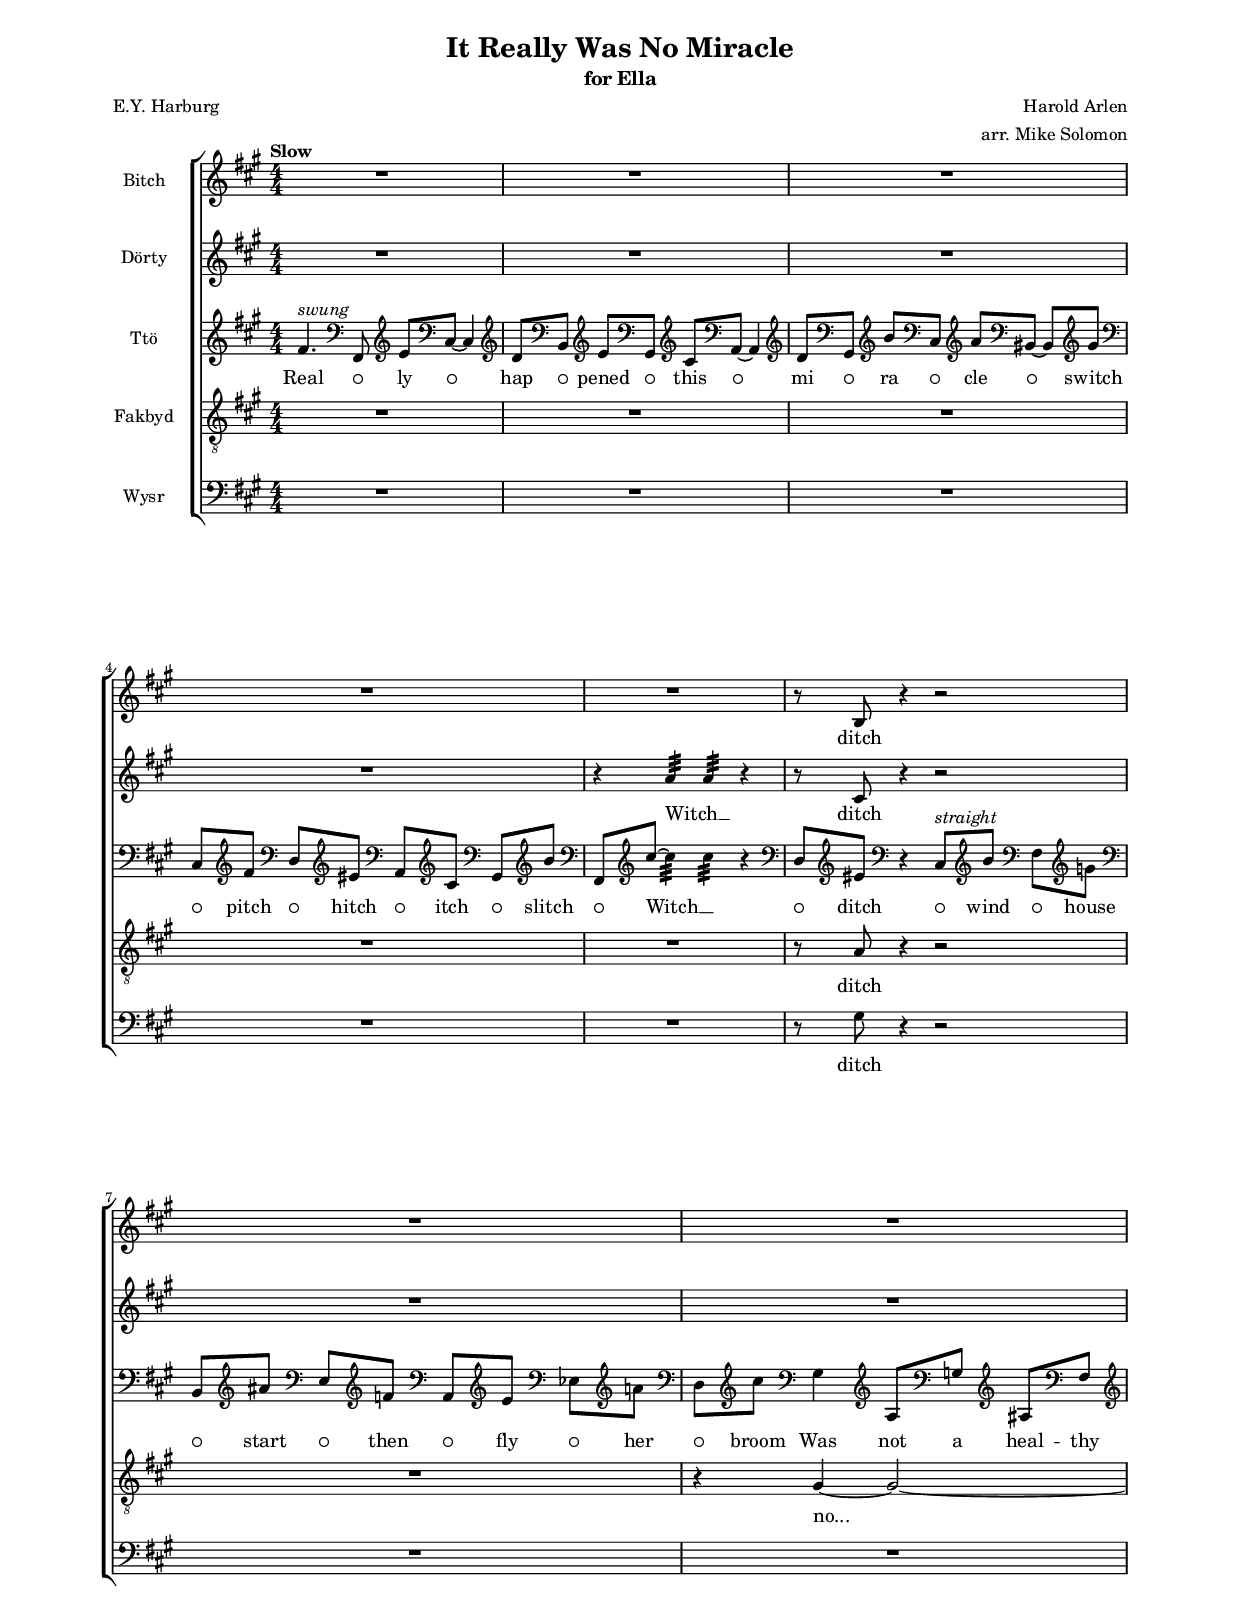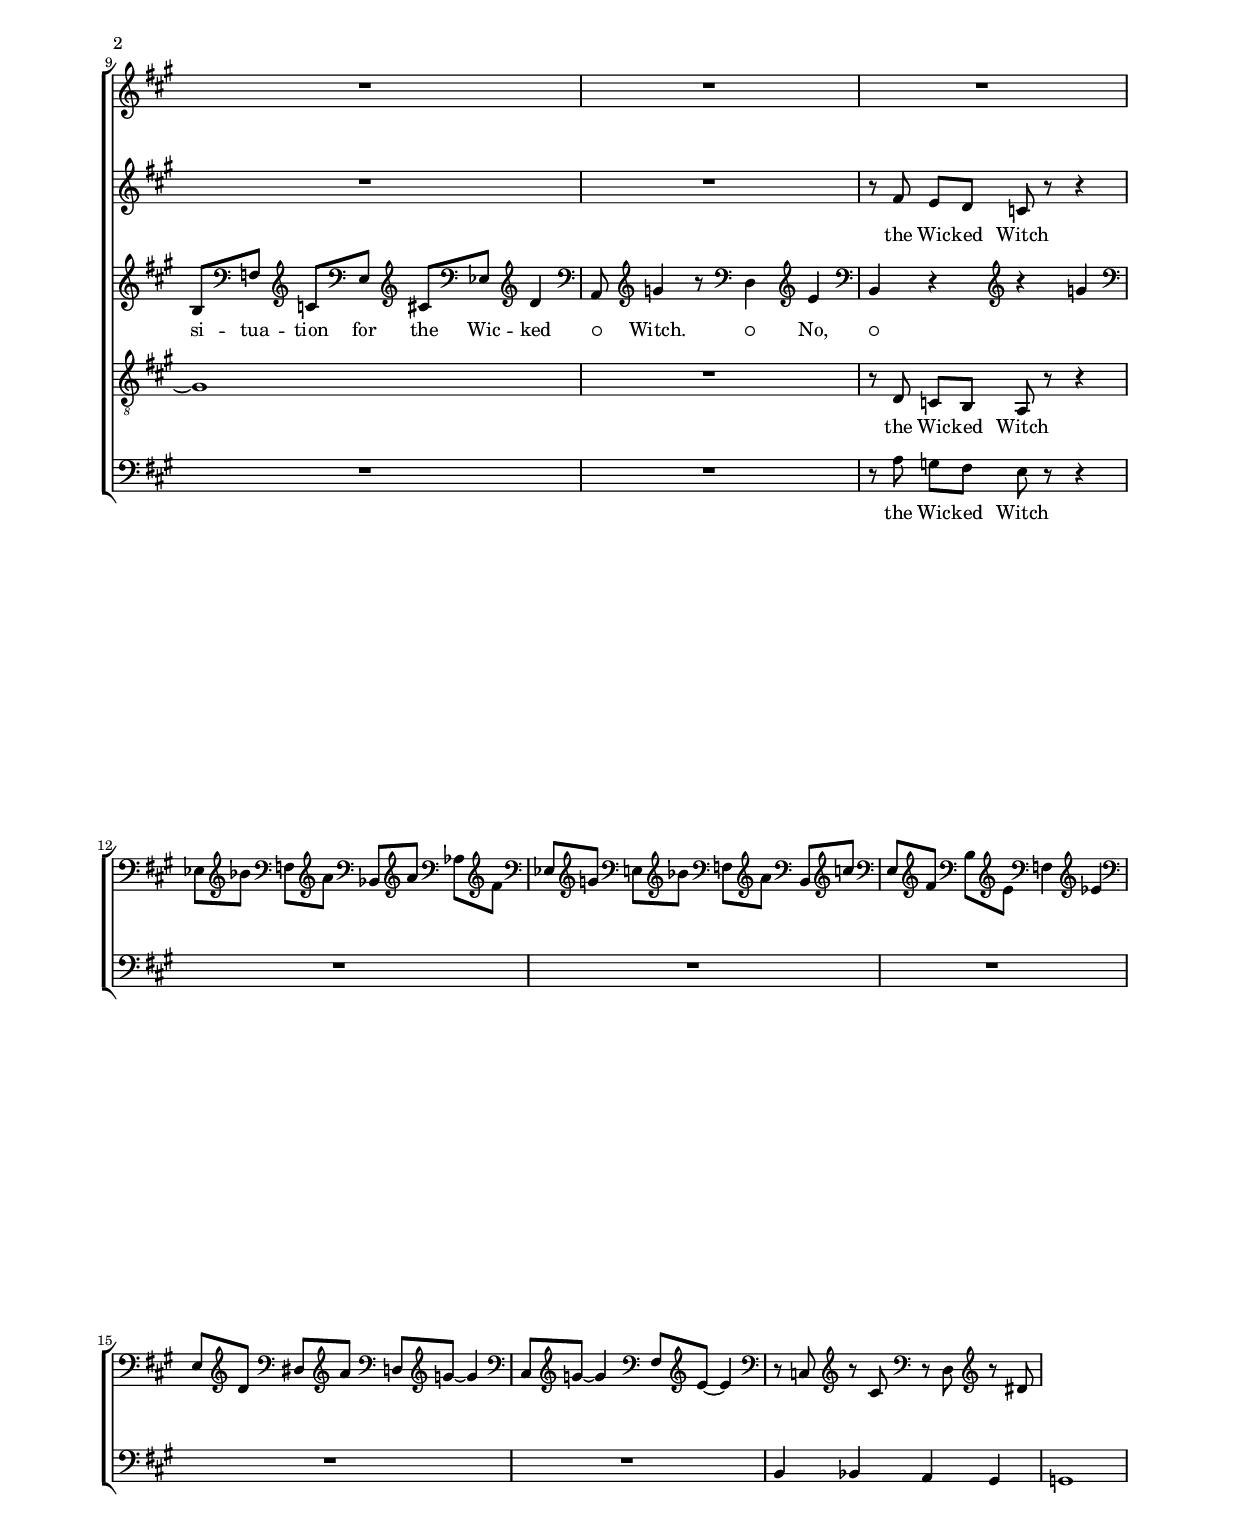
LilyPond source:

% notes piquées avec Piki
% -- accord pour clôturer
% ---- 2m to arrive to D, sounds like arrival to A but we sneak G in to round to D
% single long note D avec Ryan (Mike danse autour de ça (genre ees' cis' e' c' f' b etc.))
% ---- cute virage to G (8th reply chez tout le monde)
% telescoping duo avec Mathieu
% --
% high duo avec Marie
% --
\version "2.19.30"
\include "defs-devel.ly"



%{
  
  a' c b' ees g'
  %%%
  cis' gis, eis' b, d' cis
  fis gis'


  a d g
  fis b e
  dis gis cis
%}

%{
  Am D
  G
  Eb F
  Bb/ Bo7
  Cm C#o
  D D#o
  E
  F
  E D#
  D
  C#
  C#
%}

%{
  ees bes'
  f a'
  bes a'
  b aes'
  c g'
  cis fis'
  d a'
  dis b'
  e fis'
  b e'
  f e'
  a ees'
  e d'
  dis a'
  d g'8 ~ g'4
  cis g'8 ~ g'4
  fis e'8 ~ e'4
   
%}

\header {
  title = "It Really Was No Miracle" %(1)"
  subtitle = \markup { for Ella }
  composer = "Harold Arlen"
  poet = "E.Y. Harburg"
  arranger = "arr. Mike Solomon"
}

\paper {
  #(define fonts
    (set-global-fonts
    #:music "lilyjazz"
    #:brace "lilyjazz"
    #:roman "LilyJAZZText"
    #:sans "LilyJAZZChord"
    #:factor (/ staff-height pt 20)
  ))
  ragged-right = ##f
  left-margin = 0.75\in
  right-margin = 0.75\in
  top-margin = 0.5\in
  bottom-margin = 0.6\in
  ragged-last-bottom = ##f
  %oddHeaderMarkup = "FIRST FULL DRAFT 20.10.14 4:44"
  %evenHeaderMarkup = "FIRST FULL DRAFT 20.10.14 4:44"
}


#(ly:set-option 'point-and-click #f)

#(set-global-staff-size 15.15)


%changeUp = { \change Staff = "up" }
%changeDown = { \change Staff = "down" }
changeUp = { \clef treble }
changeDown = { \clef bass }

scorePrefatoryMatter = {}
midiPrefatoryMatter = {}

marks = {
  \tempo "Slow"
  \numericTimeSignature
  s1 |
}

swung = \markup \italic "swung"
straight = \markup \italic "straight"

soprano = \relative c' {
  \key fis \minor
  \clef treble
  R1*5 |
  \lo r8 \sh b r4 r2 |
  R1*5 |
}

sopranoWords = \lyricmode {
  ditch
}

mezzo = \relative c'' {
  \key fis \minor
  \clef treble
  R1*4 |
  r4 a4:32 a4:32 r |
  \lo r8 \sh cis, r4 r2 |
  R1*4 |
  r8 fis e [ d ] c r r4 |
}

mezzoWords = \lyricmode {
  Witch __ _
  ditch
  the Wic -- ked Witch
}

alto = {
  \key fis \minor
  \clef treble
  \lod fis'4.^\swung
  \changeDown
  \sh fis,8
  \changeUp
  \lo e'8
  \changeDown
  \sh cis ~ cis4 |
  \changeUp
  \lo d'8
  \changeDown
  \sh b,8
  \changeUp
  \lo e'8
  \changeDown
  \sh gis,8
  \changeUp
  \lo cis'8
  \changeDown
  \sh a,8 ~ a,4 |
  \changeUp
  \lo d'8
  \changeDown
  \sh gis,8
  \changeUp
  \lo b'8
  \changeDown
  \sh cis8
  \changeUp
  \lo a'8
  \changeDown
  \sh bis,8 ~ \lo bis,8
  \changeUp
  \sh gis'8 |
  \changeDown
  \lo cis8
  \changeUp
  \sh fis'8
  \changeDown
  \lo d8
  \changeUp
  \sh eis'8
  \changeDown
  \lo a,8
  \changeUp
  \sh cis'8
  \changeDown
  \lo gis,8
  \changeUp
  \sh b'8 |
  \changeDown
  \lo fis,8
  \changeUp
  \sh cis'' ~
  cis''4:32
  cis'':32
  r |
  \changeDown
  \lo d
  \changeUp
  \sh eis'
  \changeDown
  r4
  cis8^\straight [
  \changeUp
  b'8 ]
  \changeDown
  fis8 [
  \changeUp
  g'8 ] |
  \changeDown
  b,8 [
  \changeUp
  ais'8 ]
  \changeDown
  e8 [
  \changeUp
  f'8 ]
  \changeDown
  a,8 [
  \changeUp
  e'8 ]
  \changeDown
  ees8 [
  \changeUp
  a'8 ] |
  \changeDown
  d8 [
  \changeUp
  cis''8 ]
  \changeDown
  gis4
  \changeUp
  a8 [
  \changeDown
  g ]
  \changeUp
  ais [
  \changeDown
  fis ]
  \changeUp
  b [
  \changeDown
  f ]
  \changeUp
  c' [
  \changeDown
  e ]
  \changeUp
  cis' [
  \changeDown
  ees ]
  \changeUp
  d'4
  \changeDown
  a,8
  \changeUp
  g'4 r8
  \changeDown
  d4
  \changeUp
  e'
  \changeDown
  b,4 r4
  \changeUp
  r g' |
  \changeDown ees8 [ \changeUp bes' ]
  \changeDown f [ \changeUp a' ]
  \changeDown bes, [ \changeUp a' ]
  \changeDown aes [ \changeUp fis' ]
  \changeDown ees  [ \changeUp g' ]
  \changeDown e [ \changeUp bes' ]
  \changeDown f [ \changeUp a' ]
  \changeDown b, [ \changeUp c'' ]
  \changeDown e [ \changeUp fis' ]
  \changeDown b [ \changeUp e' ]
  %\changeDown f [ \changeUp g' ]
  %\changeDown a [ \changeUp ees' ]
  \changeDown f4 \changeUp ees'
  \changeDown e8 [ \changeUp d' ]
  \changeDown dis [ \changeUp a' ]
  \changeDown d [ \changeUp g'8 ~ ] g'4 |
  \changeDown cis8 [ \changeUp g'8 ~ ] g'4
  \changeDown fis8 [ \changeUp e'8 ~ ] e'4 |
  \changeDown r8 c8 \changeUp r cis' \changeDown r d \changeUp r dis' |
}

altoWords = \lyricmode {
  Real
  ○
  ly
  ○
  hap
  ○
  pened
  ○
  this
  ○
  mi
  ○
  ra
  ○
  cle
  ○
  switch
  ○
  pitch
  ○
  hitch
  ○
  itch
  ○
  slitch
  ○
  Witch __ _
  ○
  ditch
  ○
  wind
  ○
  house
  ○
  start
  ○
  then
  ○
  fly
  ○
  her
  ○
  broom
  Was not a heal -- thy si -- tua -- tion for the Wic -- ked
  ○
  Witch.
  ○
  No,
  ○
}

tenor = \relative c' {
  \key fis \minor
  \clef "treble_8"
  R1*5 |
  \lo r8 \sh a r4 r2 |
  R1 |
  r4 gis4 ~ gis2 ~ |
  gis1 |
  R1 |
  r8 d c [ b ] a r r4 |
}

tenorWords = \lyricmode {
  ditch
  no...
  the Wic -- ked Witch
}

bass = \relative c' {
  \key fis \minor
  \clef bass
  R1*5 |
  \lo r8 \sh gis r4 r2 |
  R1*4 |
  r8 a g [ fis ] e r r4 |
  R1*5 |
  b4 bes a gis |
  g1 |
}

bassWords = \lyricmode {
  ditch
  the Wic -- ked Witch
}

\score {
  \new ChoirStaff <<
    \new Staff \with { instrumentName = \bitchName %shortInstrumentName = #"M."
} <<
      \new Voice = "soprano" { << { \numericTimeSignature
	\scorePrefatoryMatter
        \soprano
      } {
	\scorePrefatoryMatter
        \marks
      } >> }
      \new Lyrics \lyricsto "soprano" {
        \sopranoWords
      }
    >>
    \new Staff \with { instrumentName = \dortyName %shortInstrumentName = #"E."
} <<
      \new Voice = "mezzo" { \numericTimeSignature
	\scorePrefatoryMatter
        \mezzo
      }
      \new Lyrics \lyricsto "mezzo" {
        \mezzoWords
      }
    >>
    \new Staff \with { instrumentName = \ttoName %shortInstrumentName = #"Mk."
} <<
      \new Voice = "alto" { \numericTimeSignature
	\scorePrefatoryMatter
        \alto
      }
      \new Lyrics \lyricsto "alto" {
        \altoWords
      }
    >>
    \new Staff \with { instrumentName = \fakbydName %shortInstrumentName = #"R."
} <<
      \new Voice = "tenor" { \numericTimeSignature
	\scorePrefatoryMatter
        \tenor
      }
      \new Lyrics \lyricsto "tenor" {
        \tenorWords
      }
    >>
    \new Staff \with { instrumentName = \wysrName %shortInstrumentName = #"P." %\markup { \concat { E \super u . } }
} <<
      \new Voice = "bass" { \numericTimeSignature
	\scorePrefatoryMatter
        \bass
      }
      \new Lyrics \lyricsto "bass" {
        \bassWords
      }
    >>
  >>
  \layout {
    \context {
      \Voice
      \override TextScript #'layer = #6
      \override NoteHead #'layer = #7
      \override Glissando #'breakable = ##t
      \override TupletNumber #'breakable = ##t
      \override TupletBracket #'breakable = ##t
      \override DynamicLineSpanner.direction = #UP
      \remove "Forbid_line_break_engraver"
    }
    \context {
      \Staff
      %\consists "Metronome_mark_engraver"
      \override TimeSignature #'style = #'numbered
      \override StaffSymbol #'layer = #4
      \override TimeSignature #'layer = #3
      \override TimeSignature #'whiteout = ##t
    }
    \context {
      \Lyrics
      %\override LyricText #'whiteout = ##t
      \override LyricText #'layer = #6
    }
    \context {
      \Score
      %\remove "Metronome_mark_engraver"
      \override NonMusicalPaperColumn #'allow-loose-spacing = ##f
    }
  }
}

%{
\score {
  \new PianoStaff <<
    \new Staff  {
      \new Voice = "soprano" { << { \numericTimeSignature
	\scorePrefatoryMatter
        \soprano
      } \\ { \mezzo } \\ { \alto } {
	\scorePrefatoryMatter
        \marks
      } >> }
    }
    \new Staff  {
      \new Voice = "soprano" { << { \numericTimeSignature
	\scorePrefatoryMatter
        \tenor
      } \\ \\ { \bass } {
	\scorePrefatoryMatter
        \marks
      } >> }
    }
  >>
  \layout {
    \context {
      \Voice
      \override TextScript #'layer = #6
      \override NoteHead #'layer = #7
      \override Glissando #'breakable = ##t
      \override TupletNumber #'breakable = ##t
      \override TupletBracket #'breakable = ##t
      \remove "Forbid_line_break_engraver"
    }
    \context {
      \Staff
      %\consists "Metronome_mark_engraver"
      \override TimeSignature #'style = #'numbered
      \override StaffSymbol #'layer = #4
      \override TimeSignature #'layer = #3
      \override TimeSignature #'whiteout = ##t
    }
    \context {
      \Lyrics
      %\override LyricText #'whiteout = ##t
      \override LyricText #'layer = #6
    }
    \context {
      \Score
      %\remove "Metronome_mark_engraver"
      \override NonMusicalPaperColumn #'allow-loose-spacing = ##f
    }
  }
}
%}

%%% MIDI

\score {
  \new ChoirStaff <<
    \new Staff \with { instrumentName = \bitchName %shortInstrumentName = #"M."
} <<
      \new Voice = "soprano" { << { \numericTimeSignature
	\midiPrefatoryMatter
        \soprano
      } {
	\midiPrefatoryMatter
        \marks
      } >> }
      \new Lyrics \lyricsto "soprano" {
        \sopranoWords
      }
    >>
    \new Staff \with { instrumentName = \dortyName %shortInstrumentName = #"E."
} <<
      \new Voice = "mezzo" { \numericTimeSignature
	\midiPrefatoryMatter
        \mezzo
      }
      \new Lyrics \lyricsto "mezzo" {
        \mezzoWords
      }
    >>
    \new Staff \with { instrumentName = \ttoName %shortInstrumentName = #"Mk."
} <<
      \new Voice = "alto" { \numericTimeSignature
	\midiPrefatoryMatter
        \alto
      }
      \new Lyrics \lyricsto "alto" {
        \altoWords
      }
    >>
    \new Staff \with { instrumentName = \fakbydName %shortInstrumentName = #"R."
} <<
      \new Voice = "tenor" { \numericTimeSignature
	\midiPrefatoryMatter
        \tenor
      }
      \new Lyrics \lyricsto "tenor" {
        \tenorWords
      }
    >>
    \new Staff \with { instrumentName = \wysrName %shortInstrumentName = #"P." %\markup { \concat { E \super u . } }
} <<
      \new Voice = "bass" { \numericTimeSignature
	\midiPrefatoryMatter
        \bass
      }
      \new Lyrics \lyricsto "bass" {
        \bassWords
      }
    >>
  >>
  \midi {}
}
